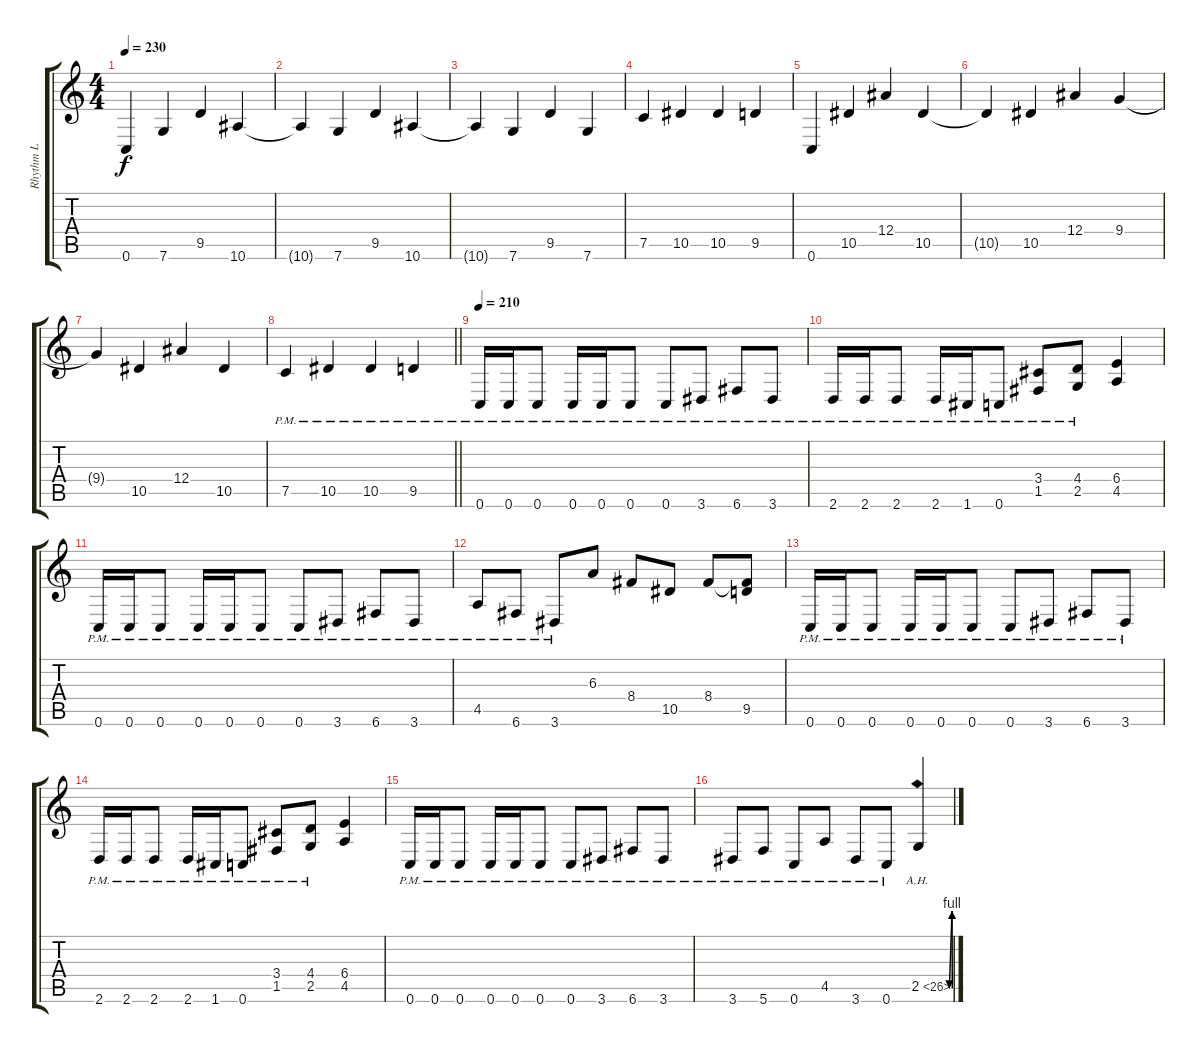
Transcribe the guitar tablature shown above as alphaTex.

\track ("Rhythm L" "Rhythm L") {instrument distortionguitar}
\staff {score tabs}
\tuning (C4 G3 Eb3 Bb2 F2 C2) {hide}
\ts (4 4)
\section ("" "")
\tempo 230
\clef g2
\ks c
0.6.4{dy f} 7.6.4 9.5.4 10.6.4 |
10.6{t}.4 7.6.4 9.5.4 10.6.4 |
10.6{t}.4 7.6.4 9.5.4 7.6.4 |
7.5.4 10.5.4 10.5.4 9.5.4 |
0.6.4 10.5.4 12.4.4 10.5.4 |
10.5{t}.4 10.5.4 12.4.4 9.4.4 |
9.4{t}.4 10.5.4 12.4.4 10.5.4 |
\barLineRight lightlight
7.5{pm}.4 10.5{pm}.4 10.5{pm}.4 9.5{pm}.4 |
\section ("" "")
\tempo 210
0.6{pm}.16 0.6{pm}.16 0.6{pm}.8 0.6{pm}.16 0.6{pm}.16 0.6{pm}.8 0.6{pm}.8 3.6{pm}.8 6.6{pm}.8 3.6{pm}.8 |
2.6{pm}.16 2.6{pm}.16 2.6{pm}.8 2.6{pm}.16 1.6{pm}.16 0.6{pm}.8 (3.4{pm} 1.5{pm}).8 (4.4 2.5{pm}).8 (6.4 4.5).4 |
0.6{pm}.16 0.6{pm}.16 0.6{pm}.8 0.6{pm}.16 0.6{pm}.16 0.6{pm}.8 0.6{pm}.8 3.6{pm}.8 6.6{pm}.8 3.6{pm}.8 |
4.5{pm}.8 6.6{pm}.8 3.6{pm}.8 6.3.8 8.4.8 10.5.8 8.4.8 (8.4{t} 9.5).8 |
0.6{pm}.16 0.6{pm}.16 0.6{pm}.8 0.6{pm}.16 0.6{pm}.16 0.6{pm}.8 0.6{pm}.8 3.6{pm}.8 6.6{pm}.8 3.6{pm}.8 |
2.6{pm}.16 2.6{pm}.16 2.6{pm}.8 2.6{pm}.16 1.6{pm}.16 0.6{pm}.8 (3.4{pm} 1.5{pm}).8 (4.4 2.5{pm}).8 (6.4 4.5).4 |
0.6{pm}.16 0.6{pm}.16 0.6{pm}.8 0.6{pm}.16 0.6{pm}.16 0.6{pm}.8 0.6{pm}.8 3.6{pm}.8 6.6{pm}.8 3.6{pm}.8 |
3.6{pm}.8 5.6{pm}.8 0.6{pm}.8 4.5{pm}.8 3.6{pm}.8 0.6{pm}.8 2.5{be (custom 0 0 18 0 30 0 33 4 60 0) ah 24}.4
